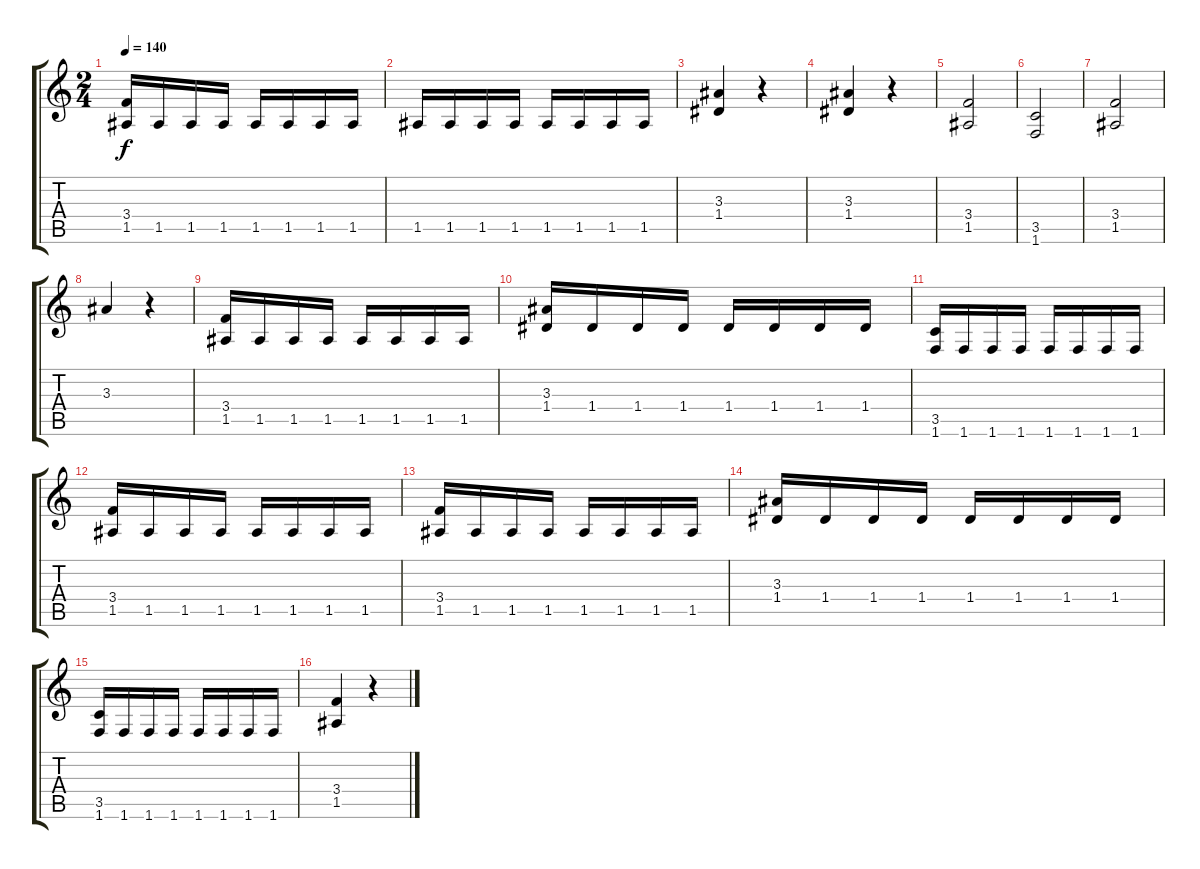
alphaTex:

\track "" {instrument distortionguitar}
\staff {score tabs}
\tuning (E4 B3 G3 D3 A2 E2) {hide}
\ts (2 4)
\tempo 140
\clef g2
\ks c
(3.4 1.5).16{dy f} 1.5.16 1.5.16 1.5.16 1.5.16 1.5.16 1.5.16 1.5.16 |
1.5.16 1.5.16 1.5.16 1.5.16 1.5.16 1.5.16 1.5.16 1.5.16 |
(3.3 1.4).4 r.4 |
(3.3 1.4).4 r.4 |
(3.4 1.5).2 |
(3.5 1.6).2 |
(3.4 1.5).2 |
3.3.4 r.4 |
(3.4 1.5).16 1.5.16 1.5.16 1.5.16 1.5.16 1.5.16 1.5.16 1.5.16 |
(3.3 1.4).16 1.4.16 1.4.16 1.4.16 1.4.16 1.4.16 1.4.16 1.4.16 |
(3.5 1.6).16 1.6.16 1.6.16 1.6.16 1.6.16 1.6.16 1.6.16 1.6.16 |
(3.4 1.5).16 1.5.16 1.5.16 1.5.16 1.5.16 1.5.16 1.5.16 1.5.16 |
(3.4 1.5).16 1.5.16 1.5.16 1.5.16 1.5.16 1.5.16 1.5.16 1.5.16 |
(3.3 1.4).16 1.4.16 1.4.16 1.4.16 1.4.16 1.4.16 1.4.16 1.4.16 |
(3.5 1.6).16 1.6.16 1.6.16 1.6.16 1.6.16 1.6.16 1.6.16 1.6.16 |
(3.4 1.5).4 r.4
